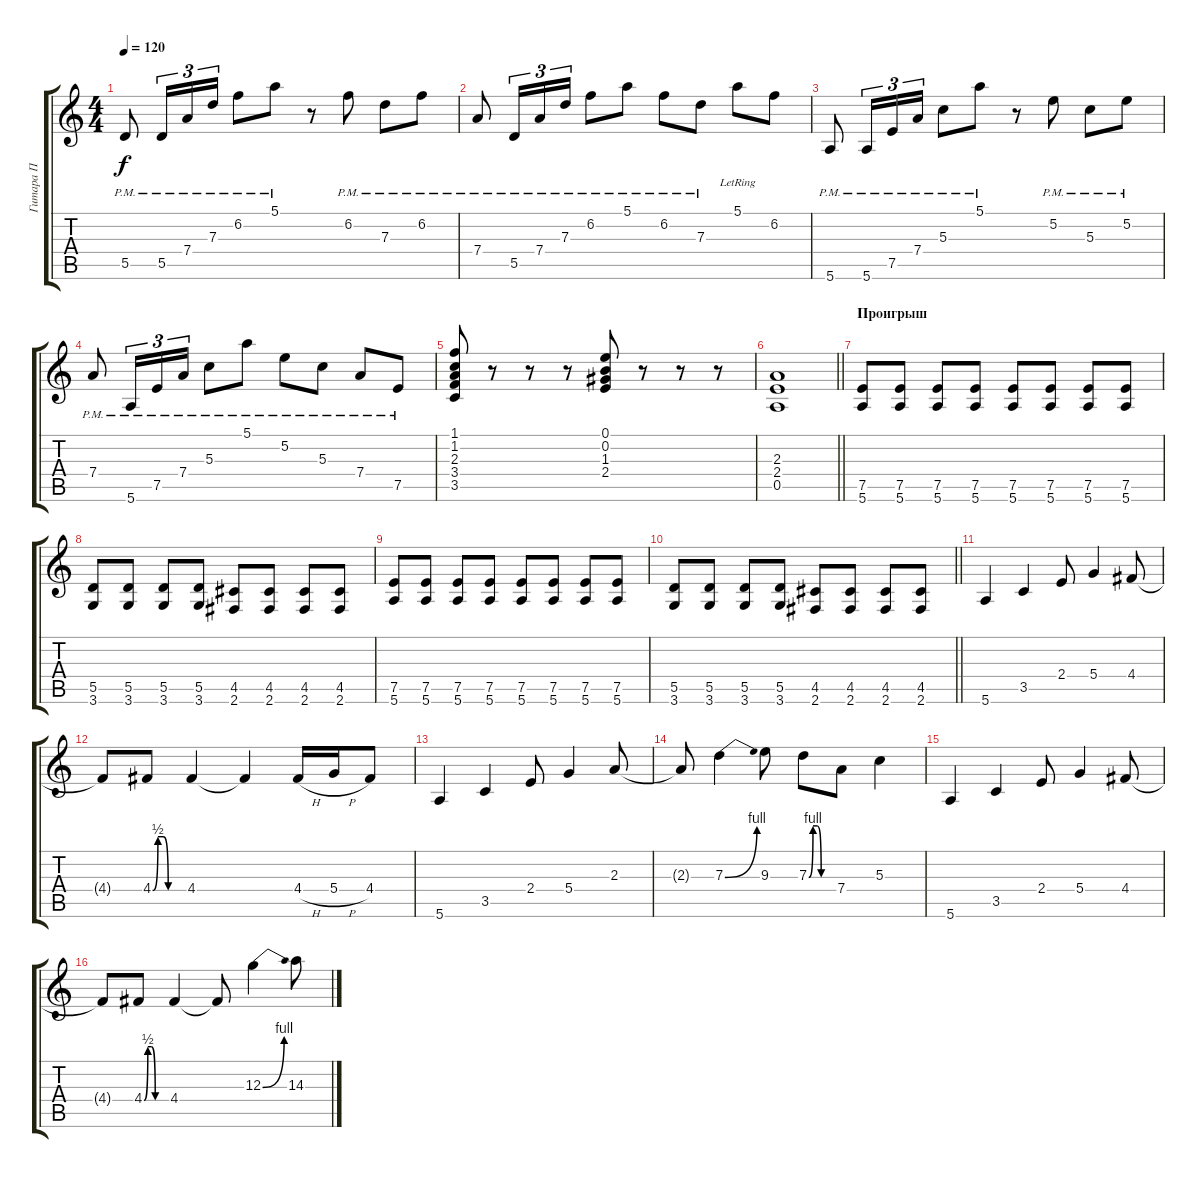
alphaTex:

\track ("Гитара П" "Гитара П") {instrument overdrivenguitar}
\staff {score tabs}
\tuning (E4 B3 G3 D3 A2 E2) {hide}
\ts (4 4)
\tempo 120
\clef g2
\ks c
5.5{pm}.8{dy f} 5.5{pm}.16{tu (3 2)} 7.4{pm}.16{tu (3 2)} 7.3{pm}.16{tu (3 2)} 6.2{pm}.8 5.1{pm}.8 r.8 6.2{pm}.8 7.3{pm}.8 6.2{pm}.8 |
7.4{pm}.8 5.5{pm}.16{tu (3 2)} 7.4{pm}.16{tu (3 2)} 7.3{pm}.16{tu (3 2)} 6.2{pm}.8 5.1{pm}.8 6.2{pm}.8 7.3{pm}.8 5.1{lr}.8 6.2.8 |
5.6{pm}.8 5.6{pm}.16{tu (3 2)} 7.5{pm}.16{tu (3 2)} 7.4{pm}.16{tu (3 2)} 5.3{pm}.8 5.1{pm}.8 r.8 5.2{pm}.8 5.3{pm}.8 5.2{pm}.8 |
7.4{pm}.8 5.6{pm}.16{tu (3 2)} 7.5{pm}.16{tu (3 2)} 7.4{pm}.16{tu (3 2)} 5.3{pm}.8 5.1{pm}.8 5.2{pm}.8 5.3{pm}.8 7.4{pm}.8 7.5{pm}.8 |
(1.1 1.2 2.3 3.4 3.5).8 r.8 r.8 r.8 (0.1 0.2 1.3 2.4).8 r.8 r.8 r.8 |
\barLineRight lightlight
(2.3 2.4 0.5).1 |
\section ("" "Проигрыш")
(7.5 5.6).8 (7.5 5.6).8 (7.5 5.6).8 (7.5 5.6).8 (7.5 5.6).8 (7.5 5.6).8 (7.5 5.6).8 (7.5 5.6).8 |
(5.5 3.6).8 (5.5 3.6).8 (5.5 3.6).8 (5.5 3.6).8 (4.5 2.6).8 (4.5 2.6).8 (4.5 2.6).8 (4.5 2.6).8 |
(7.5 5.6).8 (7.5 5.6).8 (7.5 5.6).8 (7.5 5.6).8 (7.5 5.6).8 (7.5 5.6).8 (7.5 5.6).8 (7.5 5.6).8 |
\barLineRight lightlight
(5.5 3.6).8 (5.5 3.6).8 (5.5 3.6).8 (5.5 3.6).8 (4.5 2.6).8 (4.5 2.6).8 (4.5 2.6).8 (4.5 2.6).8 |
\section ("" " ")
5.6.4 3.5.4 2.4.8 5.4.4 4.4.8 |
4.4{t}.8 4.4{be (custom 0 0 10 2 20 2 30 0 60 0)}.8 4.4.4 4.4{t}.4 4.4{h}.16 5.4{h}.16 4.4.8 |
5.6.4 3.5.4 2.4.8 5.4.4 2.3.8 |
2.3{t}.8 7.3{be (bend 0 0 60 4)}.4 9.3.8 7.3{be (custom 0 0 10 4 20 4 30 0 60 0)}.8 7.4.8 5.3.4 |
5.6.4 3.5.4 2.4.8 5.4.4 4.4.8 |
4.4{t}.8 4.4{be (custom 0 0 10 2 20 2 30 0 60 0)}.8 4.4.4 4.4{t}.8 12.3{be (bend 0 0 60 4)}.4 14.3.8
